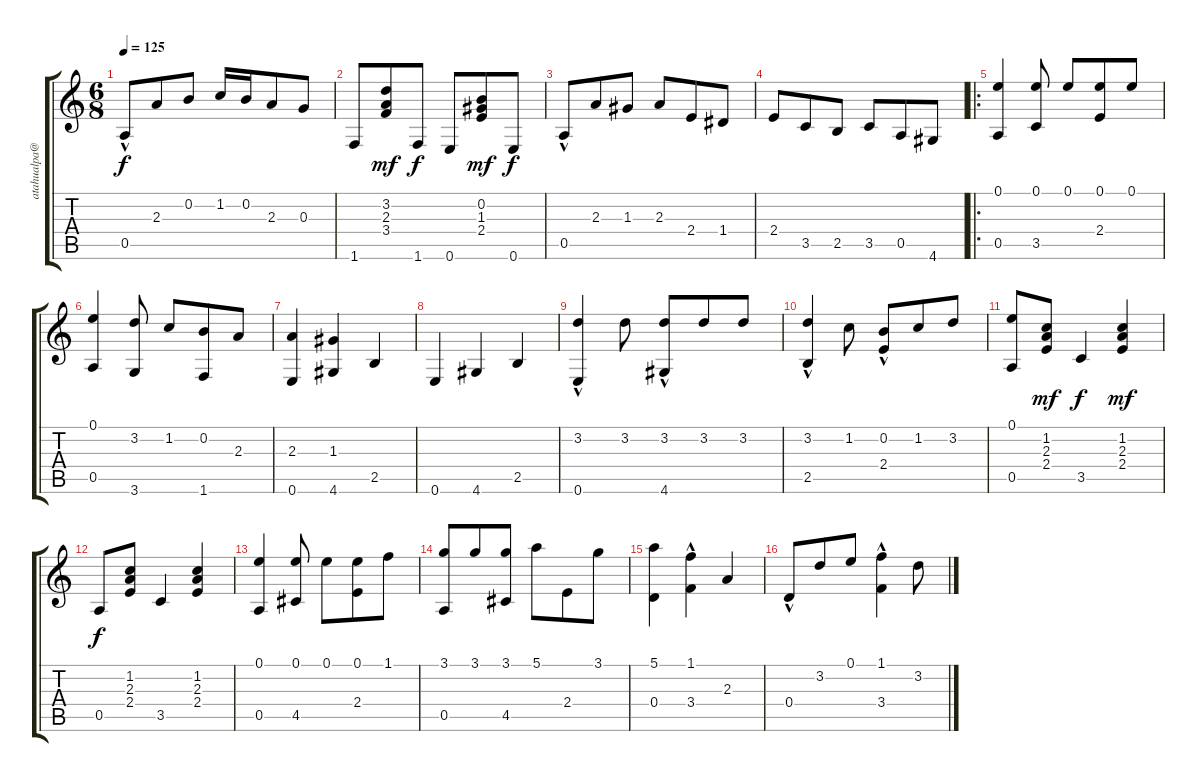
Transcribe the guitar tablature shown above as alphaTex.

\track ("" "atahualpa@") {instrument acousticguitarnylon}
\staff {score tabs}
\tuning (E4 B3 G3 D3 A2 E2) {hide}
\ts (6 8)
\tempo 125
\clef g2
\ks c
0.5{hac}.8{dy f} 2.3.8 0.2.8 1.2.16 0.2.16 2.3.8 0.3.8 |
1.6.8 (3.2 2.3 3.4).8{dy mf} 1.6.8{dy f} 0.6.8 (0.2 1.3 2.4).8{dy mf} 0.6.8{dy f} |
0.5{hac}.8 2.3.8 1.3.8 2.3.8 2.4.8 1.4.8 |
2.4.8 3.5.8 2.5.8 3.5.8 0.5.8 4.6.8 |
\ro
(0.1 0.5).4 (0.1 3.5).8 0.1.8 (0.1 2.4).8 0.1.8 |
(0.1 0.5).4 (3.2 3.6).8 1.2.8 (0.2 1.6).8 2.3.8 |
(2.3 0.6).4 (1.3 4.6).4 2.5.4 |
0.6.4 4.6.4 2.5.4 |
(3.2 0.6{hac}).4 3.2.8 (3.2 4.6{hac}).8 3.2.8 3.2.8 |
(3.2 2.5{hac}).4 1.2.8 (0.2 2.4{hac}).8 1.2.8 3.2.8 |
(0.1 0.5).8 (1.2 2.3 2.4).8{dy mf} 3.5.4{dy f} (1.2 2.3 2.4).4{dy mf} |
0.5.8{dy f} (1.2 2.3 2.4).8 3.5.4 (1.2 2.3 2.4).4 |
(0.1 0.5).4 (0.1 4.5).8 0.1.8 (0.1 2.4).8 1.1.8 |
(3.1 0.5).8 3.1.8 (3.1 4.5).8 5.1.8 2.4.8 3.1.8 |
(5.1 0.4).4 (1.1{hac} 3.4).4 2.3.4 |
0.4{hac}.8 3.2.8 0.1.8 (1.1 3.4{hac}).4 3.2.8
